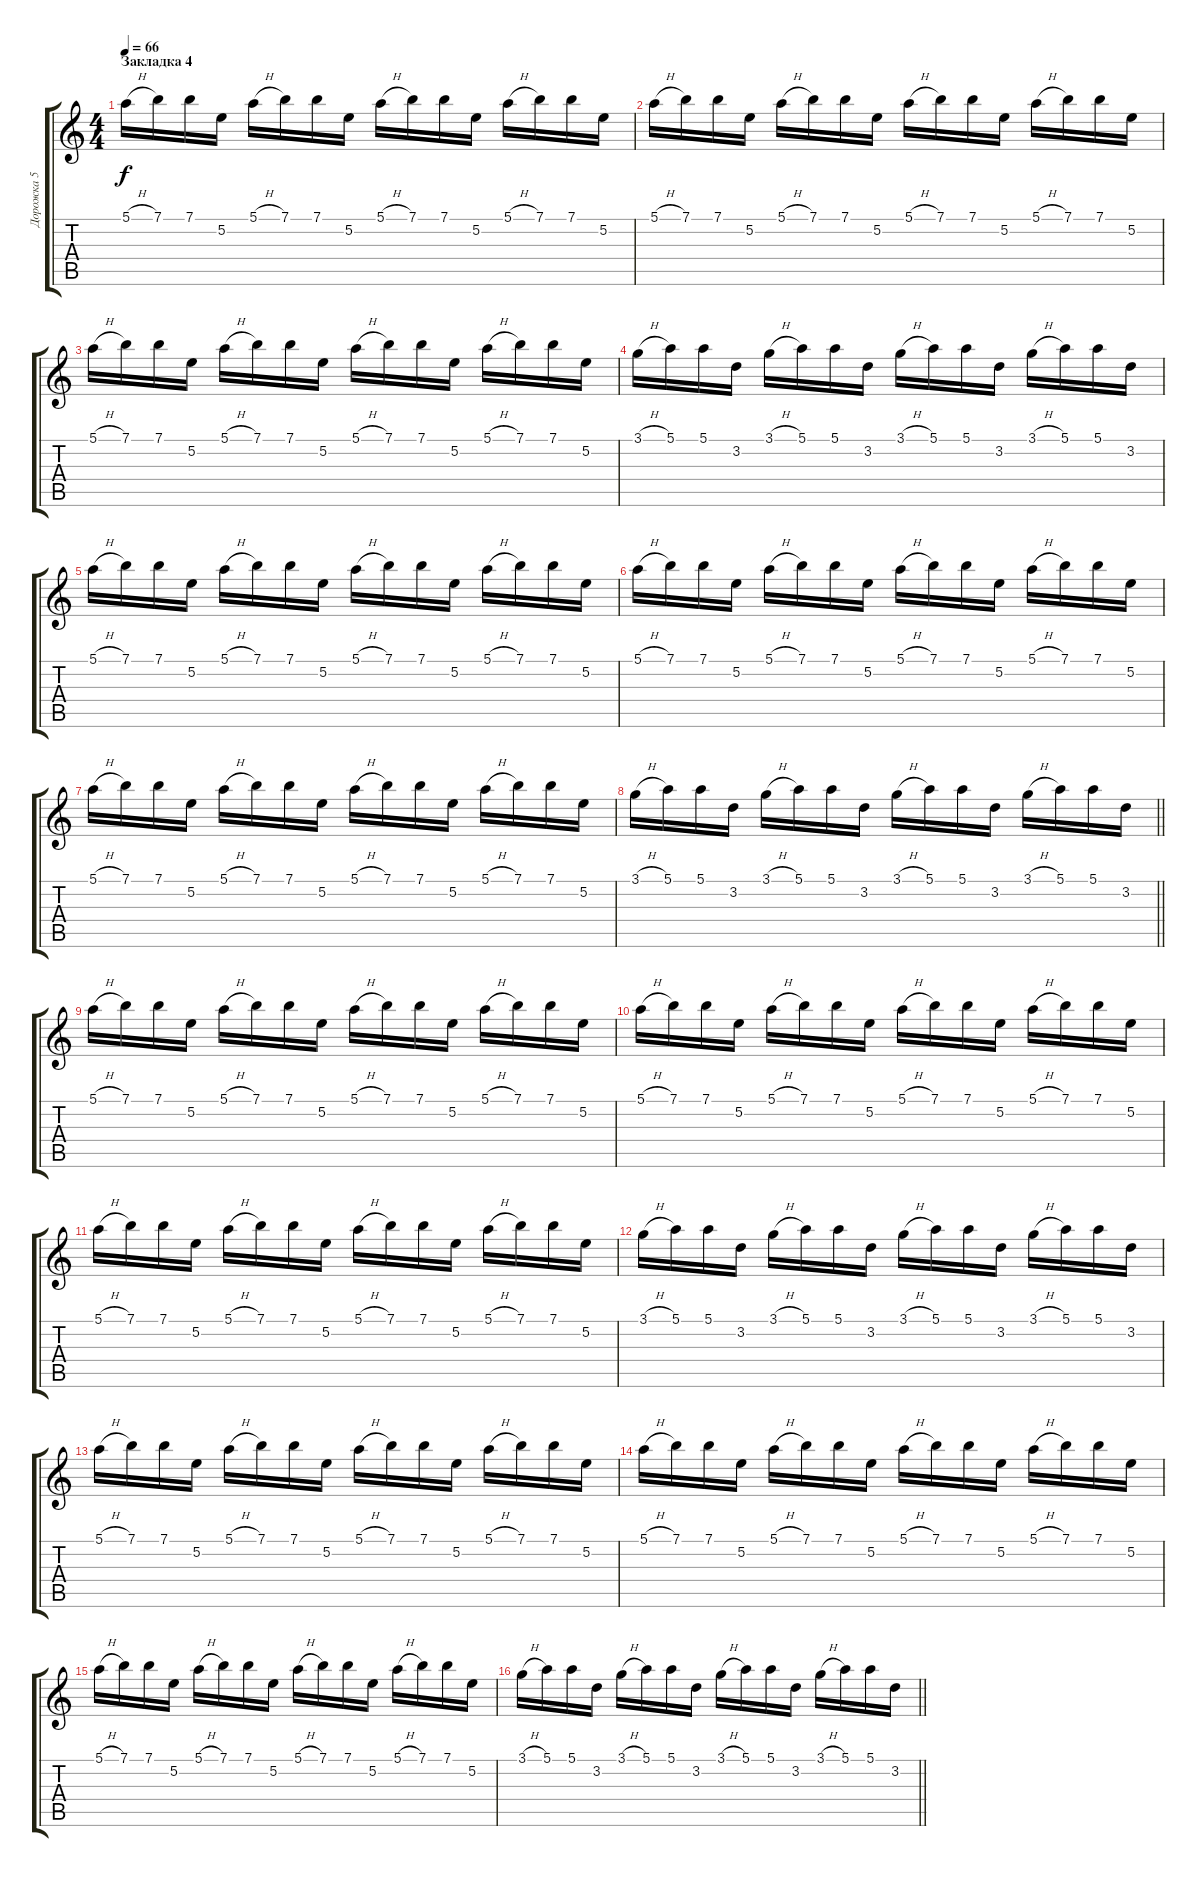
\track ("Дорожка 5" "Дорожка 5") {instrument overdrivenguitar}
\staff {score tabs}
\tuning (E4 B3 G3 D3 A2 E2) {hide}
\ts (4 4)
\section ("" "Закладка 4")
\tempo 66
\clef g2
\ks c
5.1{h}.16{dy f} 7.1.16 7.1.16 5.2.16 5.1{h}.16 7.1.16 7.1.16 5.2.16 5.1{h}.16 7.1.16 7.1.16 5.2.16 5.1{h}.16 7.1.16 7.1.16 5.2.16 |
5.1{h}.16 7.1.16 7.1.16 5.2.16 5.1{h}.16 7.1.16 7.1.16 5.2.16 5.1{h}.16 7.1.16 7.1.16 5.2.16 5.1{h}.16 7.1.16 7.1.16 5.2.16 |
5.1{h}.16 7.1.16 7.1.16 5.2.16 5.1{h}.16 7.1.16 7.1.16 5.2.16 5.1{h}.16 7.1.16 7.1.16 5.2.16 5.1{h}.16 7.1.16 7.1.16 5.2.16 |
3.1{h}.16 5.1.16 5.1.16 3.2.16 3.1{h}.16 5.1.16 5.1.16 3.2.16 3.1{h}.16 5.1.16 5.1.16 3.2.16 3.1{h}.16 5.1.16 5.1.16 3.2.16 |
5.1{h}.16 7.1.16 7.1.16 5.2.16 5.1{h}.16 7.1.16 7.1.16 5.2.16 5.1{h}.16 7.1.16 7.1.16 5.2.16 5.1{h}.16 7.1.16 7.1.16 5.2.16 |
5.1{h}.16 7.1.16 7.1.16 5.2.16 5.1{h}.16 7.1.16 7.1.16 5.2.16 5.1{h}.16 7.1.16 7.1.16 5.2.16 5.1{h}.16 7.1.16 7.1.16 5.2.16 |
5.1{h}.16 7.1.16 7.1.16 5.2.16 5.1{h}.16 7.1.16 7.1.16 5.2.16 5.1{h}.16 7.1.16 7.1.16 5.2.16 5.1{h}.16 7.1.16 7.1.16 5.2.16 |
\barLineRight lightlight
3.1{h}.16 5.1.16 5.1.16 3.2.16 3.1{h}.16 5.1.16 5.1.16 3.2.16 3.1{h}.16 5.1.16 5.1.16 3.2.16 3.1{h}.16 5.1.16 5.1.16 3.2.16 |
5.1{h}.16 7.1.16 7.1.16 5.2.16 5.1{h}.16 7.1.16 7.1.16 5.2.16 5.1{h}.16 7.1.16 7.1.16 5.2.16 5.1{h}.16 7.1.16 7.1.16 5.2.16 |
5.1{h}.16 7.1.16 7.1.16 5.2.16 5.1{h}.16 7.1.16 7.1.16 5.2.16 5.1{h}.16 7.1.16 7.1.16 5.2.16 5.1{h}.16 7.1.16 7.1.16 5.2.16 |
5.1{h}.16 7.1.16 7.1.16 5.2.16 5.1{h}.16 7.1.16 7.1.16 5.2.16 5.1{h}.16 7.1.16 7.1.16 5.2.16 5.1{h}.16 7.1.16 7.1.16 5.2.16 |
3.1{h}.16 5.1.16 5.1.16 3.2.16 3.1{h}.16 5.1.16 5.1.16 3.2.16 3.1{h}.16 5.1.16 5.1.16 3.2.16 3.1{h}.16 5.1.16 5.1.16 3.2.16 |
5.1{h}.16 7.1.16 7.1.16 5.2.16 5.1{h}.16 7.1.16 7.1.16 5.2.16 5.1{h}.16 7.1.16 7.1.16 5.2.16 5.1{h}.16 7.1.16 7.1.16 5.2.16 |
5.1{h}.16 7.1.16 7.1.16 5.2.16 5.1{h}.16 7.1.16 7.1.16 5.2.16 5.1{h}.16 7.1.16 7.1.16 5.2.16 5.1{h}.16 7.1.16 7.1.16 5.2.16 |
5.1{h}.16 7.1.16 7.1.16 5.2.16 5.1{h}.16 7.1.16 7.1.16 5.2.16 5.1{h}.16 7.1.16 7.1.16 5.2.16 5.1{h}.16 7.1.16 7.1.16 5.2.16 |
\barLineRight lightlight
3.1{h}.16 5.1.16 5.1.16 3.2.16 3.1{h}.16 5.1.16 5.1.16 3.2.16 3.1{h}.16 5.1.16 5.1.16 3.2.16 3.1{h}.16 5.1.16 5.1.16 3.2.16
